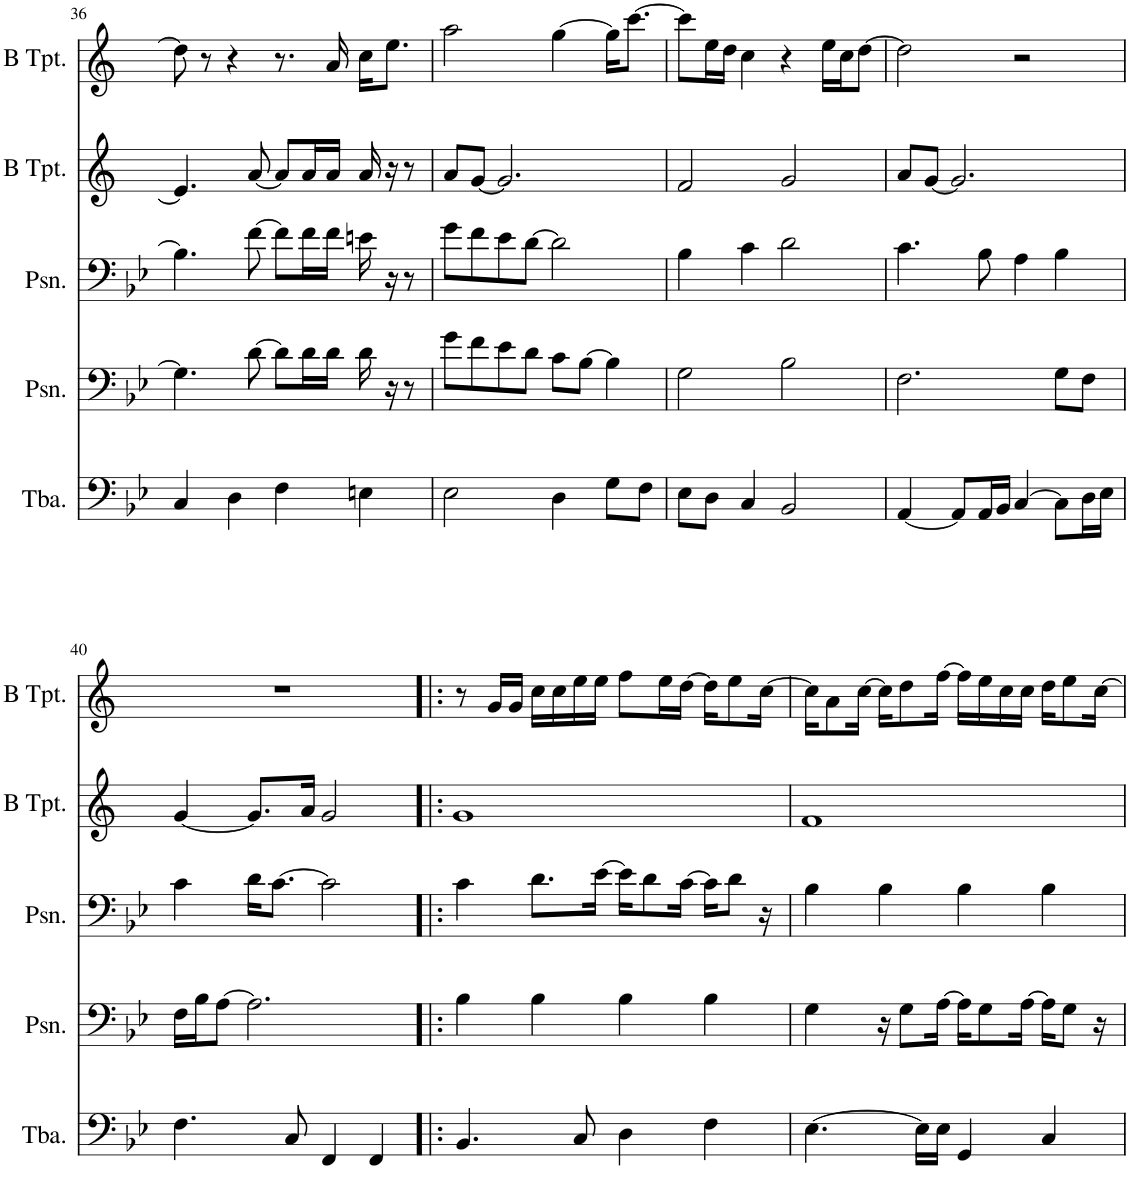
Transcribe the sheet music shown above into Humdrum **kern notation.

**kern	**kern	**kern	**kern	**kern
*part5	*part4	*part3	*part2	*part1
*staff5	*staff4	*staff3	*staff2	*staff1
*I"Tuba	*I"Posaune	*I"Posaune	*I"Trompete in B	*I"Trompete in B
*I'Tba.	*I'Psn.	*I'Psn.	*	*
!!LO:PB:g=z
*clefF4	*clefF4	*clefF4	*clefG2	*clefG2
*	*	*	*Trd1c2	*Trd1c2
*k[b-e-]	*k[b-e-]	*k[b-e-]	*k[]	*k[]
*M4/4	*M4/4	*M4/4	*M4/4	*M4/4
=36	=36	=36	=36	=36
4C/	4.G\]	4.B-\]	4.e/]	8dd\]
.	.	.	.	8r
4D\	.	.	.	4r
.	[8d\	[8f\	[8a/	.
4F\	8d\L]	8f\L]	8a/L]	8.r
.	16d\L	16f\L	16a/L	.
.	16d\JJ	16f\JJ	16a/JJ	16a/
4En\	16d\	16en\	16a/	16cc\KL
.	16r	16r	16r	8.ee\J
.	8r	8r	8r	.
=37	=37	=37	=37	=37
2E-\	8g\L	8g\L	8a/L	2aa\
.	8f\	8f\	[8g/J	.
.	8e-\	8e-\	2.g/]	.
.	8d\J	[8d\J	.	.
4D\	8c\L	2d\]	.	[4gg\
.	[8B-\J	.	.	.
8G\L	4B-\]	.	.	16gg\KL]
.	.	.	.	[8.ccc\J
8F\J	.	.	.	.
=38	=38	=38	=38	=38
8E-\L	2G\	4B-\	2f/	8ccc\L]
8D\J	.	.	.	16ee\L
.	.	.	.	16dd\JJ
4C/	.	4c\	.	4cc\
2BB-/	2B-\	2d\	2g/	4r
.	.	.	.	16ee\LL
.	.	.	.	16cc\J
.	.	.	.	[8dd\J
=39	=39	=39	=39	=39
[4AA/	2.F\	4.c\	8a/L	2dd\]
.	.	.	[8g/J	.
8AA/L]	.	.	2.g/]	.
16AA/L	.	8B-\	.	.
16BB-/JJ	.	.	.	.
[4C/	.	4A\	.	2r
8C\L]	8G\L	4B-\	.	.
16D\L	8F\J	.	.	.
16E-\JJ	.	.	.	.
!!LO:LB:g=z
=40	=40	=40	=40	=40
4.F\	16F\LL	4c\	[4g/	1r
.	16B-\J	.	.	.
.	[8A\J	.	.	.
.	2.A\]	16d\KL	8.g/L]	.
.	.	[8.c\J	.	.
8C/	.	.	.	.
.	.	.	16a/Jk	.
4FF/	.	2c\]	2g/	.
4FF/	.	.	.	.
=41!|:	=41!|:	=41!|:	=41!|:	=41!|:
4.BB-/	4B-\	4c\	1g	8r
.	.	.	.	16g/LL
.	.	.	.	16g/JJ
.	4B-\	8.d\L	.	16cc\LL
.	.	.	.	16cc\
8C/	.	.	.	16ee\
.	.	[16e-\Jk	.	16ee\JJ
4D\	4B-\	16e-\KL]	.	8ff\L
.	.	8d\	.	.
.	.	.	.	16ee\L
.	.	[16c\Jk	.	[16dd\JJ
4F\	4B-\	16c\KL]	.	16dd\KL]
.	.	8d\J	.	8ee\
.	.	16r	.	[16cc\Jk
=42	=42	=42	=42	=42
[4.E-\	4G\	4B-\	1f	16cc\KL]
.	.	.	.	8a\
.	.	.	.	[16cc\Jk
.	16r	4B-\	.	16cc\KL]
.	8G\L	.	.	8dd\
16E-\LL]	.	.	.	.
16E-\JJ	[16A\Jk	.	.	[16ff\Jk
4GG/	16A\KL]	4B-\	.	16ff\LL]
.	8G\	.	.	16ee\
.	.	.	.	16cc\
.	[16A\Jk	.	.	16cc\JJ
4C/	16A\KL]	4B-\	.	16dd\KL
.	8G\J	.	.	8ee\
.	16r	.	.	[16cc\Jk
=	=	=	=	=
*-	*-	*-	*-	*-
